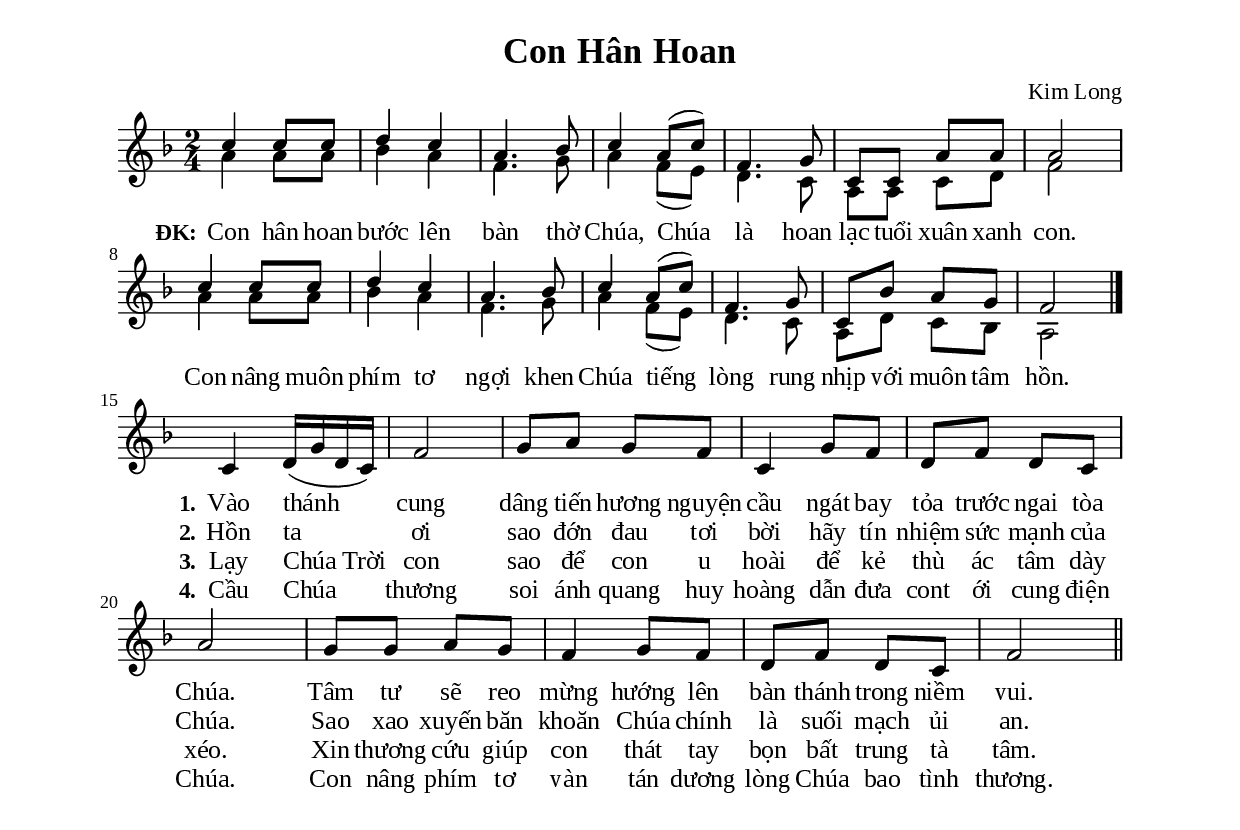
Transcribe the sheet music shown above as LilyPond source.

% Cài đặt chung
\version "2.20.0"
\include "english.ly"

\header {
  title = "Con Hân Hoan"
  composer = "Kim Long"
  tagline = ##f
}

global = {
  \key f \major
  \time 2/4
}

\paper {
  #(set-paper-size "a4")
  top-margin = 15\mm
  bottom-margin = 15\mm
  left-margin = 20\mm
  right-margin = 20\mm
  indent = #0
  #(define fonts
	 (make-pango-font-tree "Liberation Serif"
	 		       "Liberation Serif"
			       "Liberation Serif"
			       (/ 20 20)))
}

% Nhạc điệp khúc
sopChorus = \relative c'' {
  c4 c8 c |
  d4 c |
  a4. bf8 |
  c4 a8 (c) |
  f,4. g8 |
  c, c a' a |
  a2 |
  c4 c8 c |
  d4 c |
  a4. bf8 |
  c4 a8 (c) |
  f,4. g8 |
  c,8 bf' a g |
  f2 \bar "|."
}

bassChorus = \relative c'' {
  a4 a8 a |
  bf4 a |
  f4. g8 |
  a4 f8 (e) |
  d4. c8 |
  a a c d |
  f2 |
  a4 a8 a |
  bf4 a |
  f4. g8 |
  a4 f8 (e) |
  d4. c8 |
  a d c bf |
  a2
}

% Nhạc phiên khúc
verseMusic = \relative c' {
  \set Score.currentBarNumber = #15
  c4 d16 (g d c) |
  f2 |
  g8 a g f |
  c4 g'8 f |
  d f d c |
  a'2 |
  g8 g a g |
  f4 g8 f |
  d f d c |
  f2 \bar "||"
}

% Lời điệp khúc
choruslyric = \lyricmode {
  \set stanza = #"ĐK:"
  Con hân hoan bước lên bàn thờ Chúa,
  Chúa là hoan lạc tuổi xuân xanh con.
  Con nâng muôn phím tơ ngợi khen Chúa
  tiếng lòng rung nhịp với muôn tâm hồn.
}

% Lời phiên khúc
verseOne = \lyricmode {
  \set stanza = #"1."
  Vào thánh cung dâng tiến hương nguyện cầu
  ngát bay tỏa trước ngai tòa Chúa.
  Tâm tư sẽ reo mừng hướng lên bàn thánh trong niềm vui.
}

verseTwo = \lyricmode {
  \set stanza = #"2."
  Hồn ta ơi sao đớn đau tơi bời hãy tín nhiệm sức mạnh của Chúa.
  Sao xao xuyến băn khoăn Chúa chính là suối mạch ủi an.
}

verseThree = \lyricmode {
  \set stanza = #"3."
  Lạy Chúa_Trời con sao để con u hoài để kẻ thù ác tâm dày xéo.
  Xin thương cứu giúp con thát tay bọn bất trung tà tâm.
}

verseFour = \lyricmode {
  \set stanza = #"4."
  Cầu Chúa thương soi ánh quang huy hoàng dẫn đưa cont ới cung điện Chúa.
  Con nâng phím tơ vàn tán dương lòng Chúa bao tình thương.
}

%%%%%%%%%%%%%%%%%%%%%%%%%%%%%
% 6. Bố trí
%%%%%%%%%%%%%%%%%%%%%%%%%%%%%
\score {
  \new ChoirStaff <<
    \new Staff = chorus <<
      \new Voice = "sopranos" {
        \voiceOne \global \stemUp \sopChorus
      }
      \new Voice = "basses" {
        \voiceTwo \global \stemDown \bassChorus
      }
    >>
    \new Lyrics = basses
    \context Lyrics = basses \lyricsto sopranos \choruslyric
  >>
}

\score {
  \new ChoirStaff <<
    \new Staff = verses <<
      \override Staff.TimeSignature.transparent = ##t
      \new Voice = "verse" {
        \global \stemNeutral \verseMusic
      }
    >>
    \new Lyrics \lyricsto verse \verseOne
    \new Lyrics \lyricsto verse \verseTwo
    \new Lyrics \lyricsto verse \verseThree
    \new Lyrics \lyricsto verse \verseFour
  >>
}
